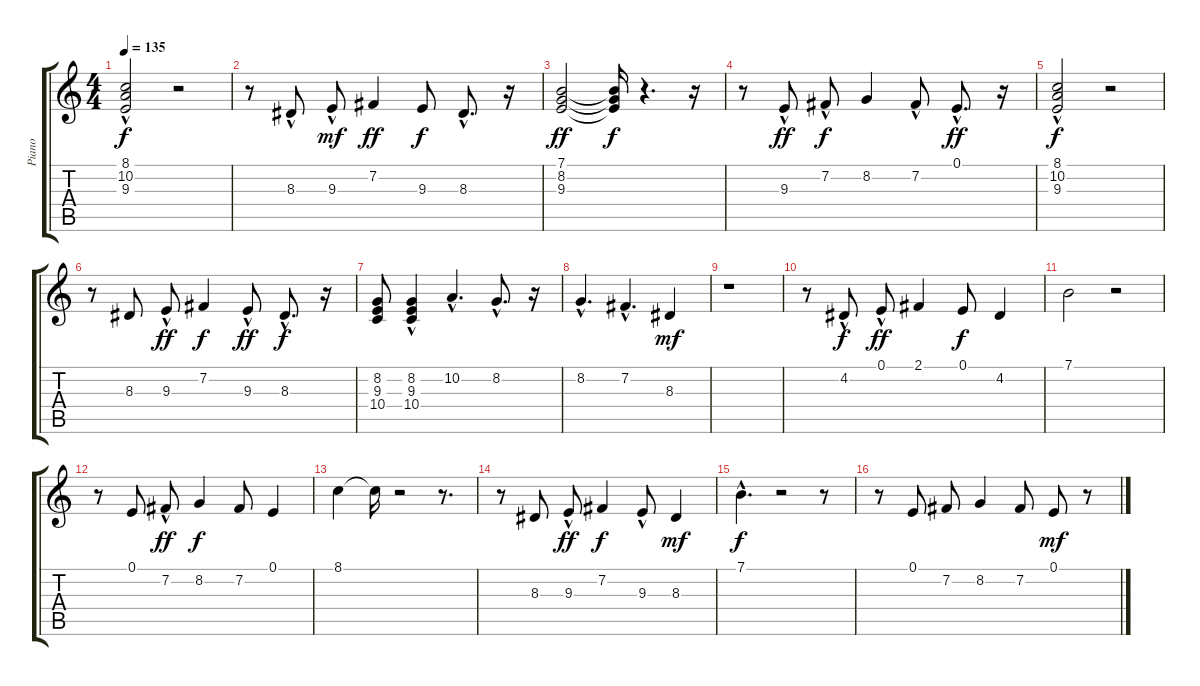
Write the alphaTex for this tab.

\track ("Piano" "Piano") {instrument acousticgrandpiano}
\staff {score tabs}
\tuning (E4 B3 G3 D3 A2 E2) {hide}
\ts (4 4)
\tempo 135
\clef g2
\ks c
(8.1{hac} 10.2 9.3).2{dy f} r.2 |
r.8 8.3{hac}.8 9.3{hac}.8{dy mf} 7.2.4{dy ff} 9.3.8{dy f} 8.3{hac}.8{d} r.16 |
(7.1 8.2 9.3).2{dy ff} (7.1{t} 8.2{t} 9.3{t}).16{dy f} r.4{d} r.16 |
r.8 9.3{hac}.8{dy ff} 7.2{hac}.8{dy f} 8.2.4 7.2{hac}.8 0.1{hac}.8{d dy ff} r.16 |
(8.1{hac} 10.2 9.3{hac}).2{dy f} r.2 |
r.8 8.3.8 9.3{hac}.8{dy ff} 7.2.4{dy f} 9.3{hac}.8{dy ff} 8.3{hac}.8{d dy f} r.16 |
(8.2 9.3 10.4).8 (8.2 9.3 10.4{hac}).4 10.2{hac}.4{d} 8.2{hac}.8{d} r.16 |
8.2{hac}.4{d} 7.2{hac}.4{d} 8.3.4{dy mf} |
r.1 |
r.8 4.2{hac}.8{dy f} 0.1{hac}.8{dy ff} 2.1.4 0.1.8{dy f} 4.2.4 |
7.1.2 r.2 |
r.8 0.1.8 7.2{hac}.8{dy ff} 8.2.4{dy f} 7.2.8 0.1.4 |
8.1.4 8.1{t}.16 r.2 r.8{d} |
r.8 8.3.8 9.3{hac}.8{dy ff} 7.2.4{dy f} 9.3{hac}.8 8.3.4{dy mf} |
7.1{hac}.4{d dy f} r.2 r.8 |
r.8 0.1.8 7.2.8 8.2.4 7.2.8 0.1.8{dy mf} r.8
